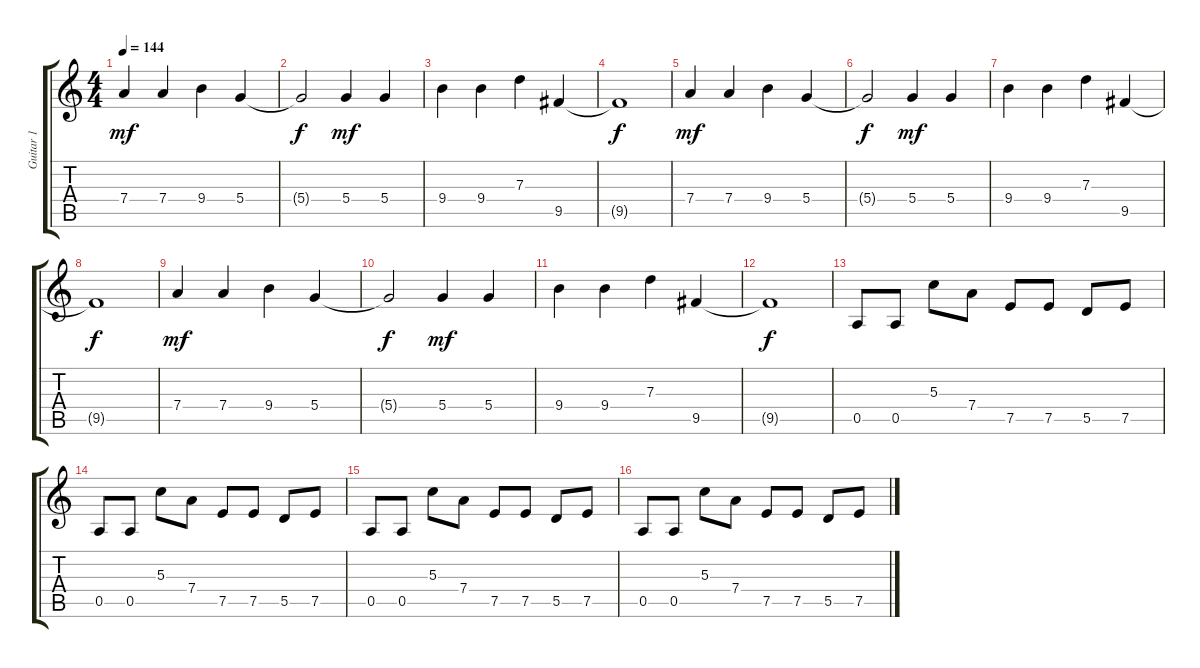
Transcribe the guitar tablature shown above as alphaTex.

\track ("Guitar 1" "Guitar 1") {instrument electricguitarclean}
\staff {score tabs}
\tuning (E4 B3 G3 D3 A2 E2) {hide}
\ts (4 4)
\tempo 144
\clef g2
\ks c
7.4.4{dy mf} 7.4.4 9.4.4 5.4.4 |
5.4{t}.2{dy f} 5.4.4{dy mf} 5.4.4 |
9.4.4 9.4.4 7.3.4 9.5.4 |
9.5{t}.1{dy f} |
7.4.4{dy mf} 7.4.4 9.4.4 5.4.4 |
5.4{t}.2{dy f} 5.4.4{dy mf} 5.4.4 |
9.4.4 9.4.4 7.3.4 9.5.4 |
9.5{t}.1{dy f} |
7.4.4{dy mf} 7.4.4 9.4.4 5.4.4 |
5.4{t}.2{dy f} 5.4.4{dy mf} 5.4.4 |
9.4.4 9.4.4 7.3.4 9.5.4 |
9.5{t}.1{dy f} |
0.5.8 0.5.8 5.3.8 7.4.8 7.5.8 7.5.8 5.5.8 7.5.8 |
0.5.8 0.5.8 5.3.8 7.4.8 7.5.8 7.5.8 5.5.8 7.5.8 |
0.5.8 0.5.8 5.3.8 7.4.8 7.5.8 7.5.8 5.5.8 7.5.8 |
0.5.8 0.5.8 5.3.8 7.4.8 7.5.8 7.5.8 5.5.8 7.5.8
